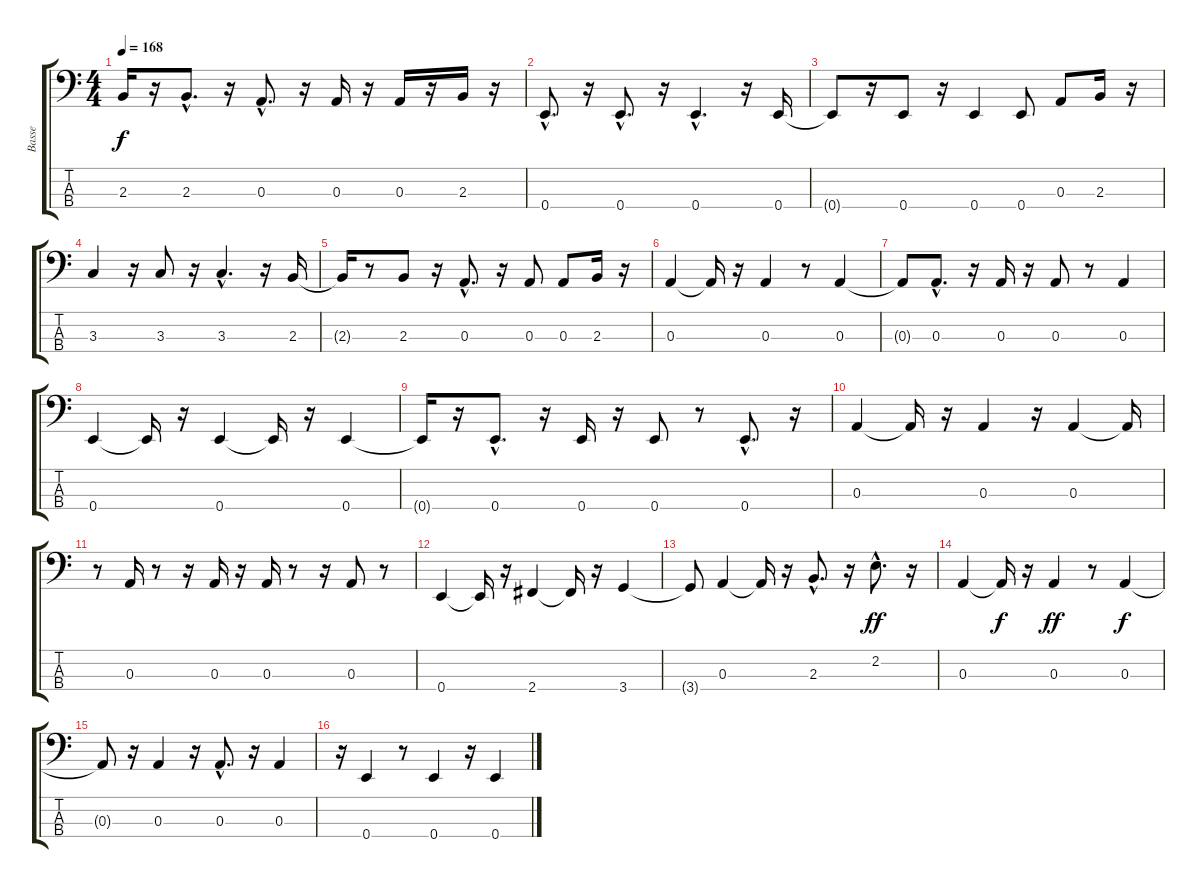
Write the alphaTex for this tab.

\track ("Basse" "Basse") {instrument electricbassfinger}
\staff {score tabs}
\tuning (G2 D2 A1 E1) {hide}
\ts (4 4)
\tempo 168
\clef f4
\ks c
2.3{t}.16{dy f} r.16 2.3{hac}.8{d} r.16 0.3{hac}.8{d} r.16 0.3.16 r.16 0.3.16 r.16 2.3.16 r.16 |
0.4{hac}.8{d} r.16 0.4{hac}.8{d} r.16 0.4{hac}.4{d} r.16 0.4.16 |
0.4{t}.8 r.16 0.4.8 r.16 0.4.4 0.4.8 0.3.8 2.3.16 r.16 |
3.3.4 r.16 3.3.8 r.16 3.3{hac}.4{d} r.16 2.3.16 |
2.3{t}.16 r.8 2.3.8 r.16 0.3{hac}.8{d} r.16 0.3.8 0.3.8 2.3.16 r.16 |
0.3.4 0.3{t}.16 r.16 0.3.4 r.8 0.3.4 |
0.3{t}.8 0.3{hac}.8{d} r.16 0.3.16 r.16 0.3.8 r.8 0.3.4 |
0.4.4 0.4{t}.16 r.16 0.4.4 0.4{t}.16 r.16 0.4.4 |
0.4{t}.16 r.16 0.4{hac}.8{d} r.16 0.4.16 r.16 0.4.8 r.8 0.4{hac}.8{d} r.16 |
0.3.4 0.3{t}.16 r.16 0.3.4 r.16 0.3.4 0.3{t}.16 |
r.8 0.3.16 r.8 r.16 0.3.16 r.16 0.3.16 r.8 r.16 0.3.8 r.8 |
0.4.4 0.4{t}.16 r.16 2.4.4 2.4{t}.16 r.16 3.4.4 |
3.4{t}.8 0.3.4 0.3{t}.16 r.16 2.3{hac}.8{d} r.16 2.2{hac}.8{d dy ff} r.16 |
0.3.4 0.3{t}.16{dy f} r.16 0.3.4{dy ff} r.8 0.3.4{dy f} |
0.3{t}.8 r.16 0.3.4 r.16 0.3{hac}.8{d} r.16 0.3.4 |
r.16 0.4.4 r.8 0.4.4 r.16 0.4.4
